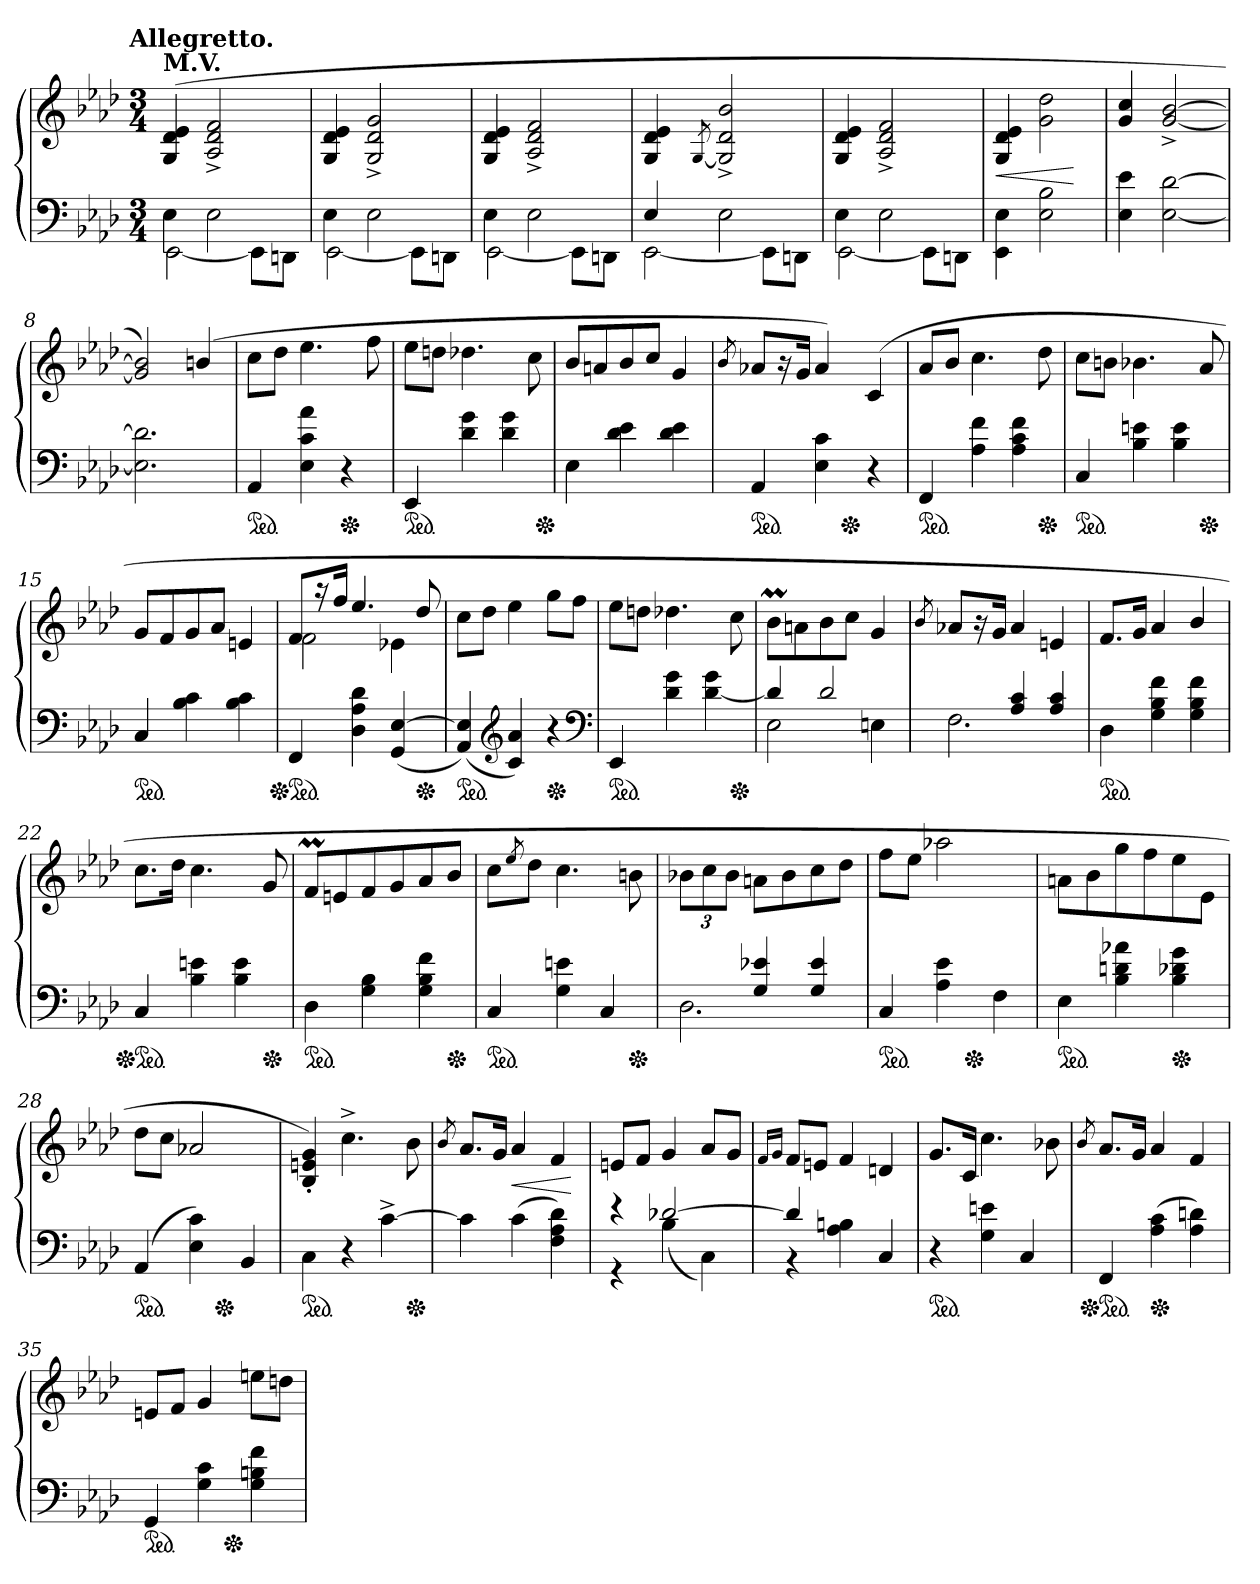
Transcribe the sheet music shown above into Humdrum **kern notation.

**kern	**kern	**dynam
*part1	*part1	*part1
*staff2	*staff1	*staff1/2
*clefF4	*clefG2	*
*k[b-e-a-d-]	*k[b-e-a-d-]	*
*A-:	*A-:	*
!!LO:TX:omd:t=Allegretto.
*M3/4	*M3/4	*
=1	=1	=1
*^	*	*
!	!	!LO:TX:a:B:t=M.V.	!
4E-\	[2EE-\	(>4G/ 4d-/ 4e-/	.
2E-\	.	2A-^>/ 2d-^>/ 2f^>/	.
.	8EE-L]	.	.
.	8DDnJ	.	.
=2	=2	=2	=2
4E-\	[2EE-	4G/ 4d-/ 4e-/	.
2E-\	.	2G^>/ 2d-^>/ 2g^>/	.
.	8EE-L]	.	.
.	8DDnJ	.	.
=3	=3	=3	=3
4E-\	[2EE-\	4G/ 4d-/ 4e-/	.
2E-\	.	2A-^>/ 2d-^>/ 2f^>/	.
.	8EE-L]	.	.
.	8DDnJ	.	.
=4	=4	=4	=4
4E-	[2EE-	4G/ 4d-/ 4e-/	.
.	.	[8qG/	.
2E-\	.	2G]^>/ 2d-^>/ 2b-^>/	.
.	8EE-L]	.	.
.	8DDnJ	.	.
=5	=5	=5	=5
4E-\	[2EE-	4G/ 4d-/ 4e-/	.
2E-\	.	2A-^>/ 2d-^>/ 2f^>/	.
.	8EE-L]	.	.
.	8DDnJ	.	.
*v	*v	*	*
=6	=6	=6
4EE-\ 4E-\	4G/ 4d-/ 4e-/	<
2E- 2B-	2g 2dd-	.
.	.	[
=7	=7	=7
4E- 4e-	4g/ 4cc/	.
[2E- [2d-	[2g^</ [2b-^</	.
=8	=8	=8
2.E-] 2.d-]	2g]/ 2b-]/)	.
.	(>4bn/	.
=9	=9	=9
*ped	*	*
4AA-	8ccL	.
.	8dd-J	.
4E- 4c 4a-	4.ee-	.
*Xped	*	*
4r	.	.
.	8ff	.
=10	=10	=10
*ped	*	*
4EE-	8ee-L	.
.	8ddnJ	.
4d- 4g	4.dd-X	.
4d- 4g	.	.
.	8cc	.
*Xped	*	*
=11	=11	=11
4E-	8b-/L	.
.	8an	.
4d- 4e-	8b-	.
.	8ccJ	.
4d- 4e-	4g	.
=12	=12	=12
.	8qb-/	.
*ped	*	*
*	*^	*
4AA-	8a-XL	4.ryy	.
.	16r	.	.
.	16gJk	.	.
4E- 4c	4a-)	.	.
*Xped	*	*	*
.	.	4.ryy	.
4r	(>4c	.	.
*	*v	*v	*
=13	=13	=13
*ped	*	*
4FF	8a-L	.
.	8b-J	.
4A- 4f	4.cc	.
4A- 4c 4f	.	.
*Xped	*	*
.	8dd-	.
=14	=14	=14
*ped	*	*
4C	8ccL	.
.	8bnJ	.
4B- 4en	4.b-X	.
4B- 4e	.	.
*Xped	*	*
.	8a-	.
=15	=15	=15
*ped	*	*
4C	8gL	.
.	8f	.
4B- 4c	8g	.
.	8a-J	.
4B- 4c	4en	.
=16	=16	=16
!	!LO:N:vis=2	!
*	*^	*
*Xped	*	*	*
*ped	*	*	*
4FF	8f	2f	.
.	16r	.	.
.	16ffJJ	.	.
4D- 4A- 4d-	4.ee-	.	.
(<4GG [4E-	.	4e-X	.
*Xped	*	*	*
.	8dd-	.	.
*	*v	*v	*
=17	=17	=17
*ped	*	*
(<4AA- 4E-])	8ccL	.
.	8dd-J	.
*clefG2	*	*
4c 4a-)	4ee-	.
*Xped	*	*
4r	8ggL	.
.	8ffJ	.
*clefF4	*	*
=18	=18	=18
*ped	*	*
4EE-	8ee-L	.
.	8ddnJ	.
4d- 4g	4.dd-X	.
[4d- 4g	.	.
*Xped	*	*
.	8cc	.
=19	=19	=19
*^	*	*
4d-]	2E-	8b-ML	.
.	.	8an	.
2d-	.	8b-	.
.	.	8ccJ	.
.	4En	4g	.
=20	=20	=20	=20
.	.	8qb-/	.
4ryy	2.F	8a-XL	.
.	.	16r	.
.	.	16gJk	.
4A- 4c	.	4a-	.
4A- 4c	.	4en	.
*v	*v	*	*
=21	=21	=21
*ped	*	*
4D-	8.fL	.
.	16gJk	.
4G 4B- 4f	4a-	.
4G 4B- 4f	4b-/	.
=22	=22	=22
*Xped	*	*
*ped	*	*
4C	8.ccL	.
.	16dd-Jk	.
4B- 4en	4.cc	.
4B- 4e	.	.
*Xped	*	*
.	8g	.
=23	=23	=23
*ped	*	*
4D-	8fML	.
.	8en	.
4G 4B-	8f	.
.	8g	.
4G 4B- 4f	8a-	.
*Xped	*	*
.	8b-J	.
=24	=24	=24
*ped	*	*
4C	8ccL	.
.	8qee-/	.
.	8dd-J	.
4G 4en	4.cc	.
4C	.	.
*Xped	*	*
.	8bn	.
=25	=25	=25
*^	*	*
4ryy	2.D-	12b-XL	.
.	.	12cc	.
.	.	12b-J	.
4G 4e-X	.	8anL	.
.	.	8b-	.
4G 4e-	.	8cc	.
.	.	8dd-J	.
*v	*v	*	*
=26	=26	=26
*ped	*	*
*	*^	*
4C	8ffL	4.ryy	.
.	8ee-J	.	.
4A- 4e-	2aa-X	.	.
*Xped	*	*	*
.	.	4.ryy	.
4F	.	.	.
*	*v	*v	*
=27	=27	=27
*ped	*	*
4E-	8anL	.
.	8b-	.
4B- 4dn 4a-X	8gg	.
.	8ff	.
*Xped	*	*
4B- 4d-X 4g	8ee-	.
.	8e-J	.
=28	=28	=28
*ped	*	*
*	*^	*
(>4AA-	8dd-L	4.ryy	.
.	8ccJ	.	.
4E- 4c)	2a-X	.	.
*Xped	*	*	*
.	.	4.ryy	.
4BB-	.	.	.
*	*v	*v	*
=29	=29	=29
*ped	*	*
4C\	4B-'>/ 4en'>/ 4g'>/)	.
4r	4.cc^<	.
[4c^>	.	.
*Xped	*	*
.	8b-	.
=30	=30	=30
.	8qb-/	.
4c]	8.a-L	.
.	16gJk	.
(>4c	4a-	<
4F 4A- 4d-)	4f	.
.	.	[
=31	=31	=31
*^	*	*
4r	4r	8enL	.
.	.	8fJ	.
[2d-X	(>4B-	4g	.
.	4C)	8a-L	.
.	.	8gJ	.
=32	=32	=32	=32
.	.	16qf/LL	.
.	.	16qg/JJ	.
4d-]	4rBB	8fL	.
.	.	8enJ	.
2ryy	4A- 4Bn	4f	.
.	4C	4dn	.
*v	*v	*	*
=33	=33	=33
*ped	*	*
4r	8.gL	.
.	16cJk	.
4G 4en	4.cc	.
4C/	.	.
.	8b-X	.
=34	=34	=34
.	8qb-/	.
*Xped	*	*
*ped	*	*
4FF	8.a-L	.
.	16gJk	.
*Xped	*	*
(>4A- 4c	4a-	.
4A- 4dn)	4f	.
=35	=35	=35
*ped	*	*
*	*^	*
4GG	8enL	4.ryy	.
.	8fJ	.	.
4G 4c	4g	.	.
*Xped	*	*	*
.	.	4.ryy	.
4G 4Bn 4f	8eenL	.	.
.	8ddnJ	.	.
*	*v	*v	*
=	=	=
*-	*-	*-
